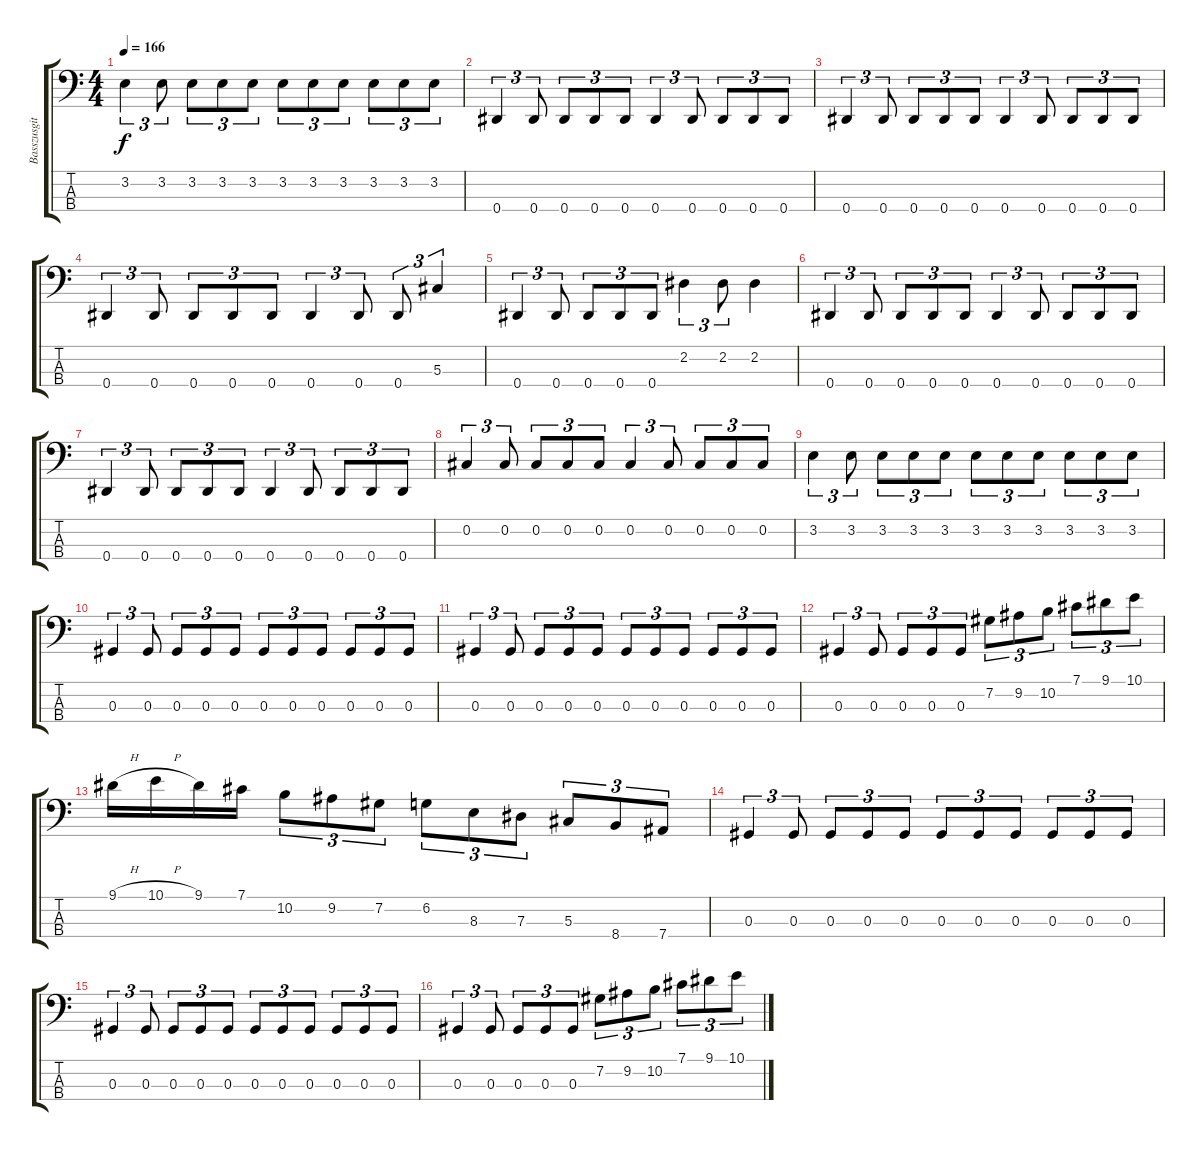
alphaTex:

\track ("Basszusgitár (Barry Dunaway)" "Basszusgit") {instrument electricbassfinger}
\staff {score tabs}
\tuning (Gb2 Db2 Ab1 Eb1) {hide}
\ts (4 4)
\tempo 166
\clef f4
\ks c
3.2.4{tu (3 2) dy f} 3.2.8{tu (3 2)} 3.2.8{tu (3 2)} 3.2.8{tu (3 2)} 3.2.8{tu (3 2)} 3.2.8{tu (3 2)} 3.2.8{tu (3 2)} 3.2.8{tu (3 2)} 3.2.8{tu (3 2)} 3.2.8{tu (3 2)} 3.2.8{tu (3 2)} |
0.4.4{tu (3 2)} 0.4.8{tu (3 2)} 0.4.8{tu (3 2)} 0.4.8{tu (3 2)} 0.4.8{tu (3 2)} 0.4.4{tu (3 2)} 0.4.8{tu (3 2)} 0.4.8{tu (3 2)} 0.4.8{tu (3 2)} 0.4.8{tu (3 2)} |
0.4.4{tu (3 2)} 0.4.8{tu (3 2)} 0.4.8{tu (3 2)} 0.4.8{tu (3 2)} 0.4.8{tu (3 2)} 0.4.4{tu (3 2)} 0.4.8{tu (3 2)} 0.4.8{tu (3 2)} 0.4.8{tu (3 2)} 0.4.8{tu (3 2)} |
0.4.4{tu (3 2)} 0.4.8{tu (3 2)} 0.4.8{tu (3 2)} 0.4.8{tu (3 2)} 0.4.8{tu (3 2)} 0.4.4{tu (3 2)} 0.4.8{tu (3 2)} 0.4.8{tu (3 2)} 5.3.4{tu (3 2)} |
0.4.4{tu (3 2)} 0.4.8{tu (3 2)} 0.4.8{tu (3 2)} 0.4.8{tu (3 2)} 0.4.8{tu (3 2)} 2.2.4{tu (3 2)} 2.2.8{tu (3 2)} 2.2.4 |
0.4.4{tu (3 2)} 0.4.8{tu (3 2)} 0.4.8{tu (3 2)} 0.4.8{tu (3 2)} 0.4.8{tu (3 2)} 0.4.4{tu (3 2)} 0.4.8{tu (3 2)} 0.4.8{tu (3 2)} 0.4.8{tu (3 2)} 0.4.8{tu (3 2)} |
0.4.4{tu (3 2)} 0.4.8{tu (3 2)} 0.4.8{tu (3 2)} 0.4.8{tu (3 2)} 0.4.8{tu (3 2)} 0.4.4{tu (3 2)} 0.4.8{tu (3 2)} 0.4.8{tu (3 2)} 0.4.8{tu (3 2)} 0.4.8{tu (3 2)} |
0.2.4{tu (3 2)} 0.2.8{tu (3 2)} 0.2.8{tu (3 2)} 0.2.8{tu (3 2)} 0.2.8{tu (3 2)} 0.2.4{tu (3 2)} 0.2.8{tu (3 2)} 0.2.8{tu (3 2)} 0.2.8{tu (3 2)} 0.2.8{tu (3 2)} |
3.2.4{tu (3 2)} 3.2.8{tu (3 2)} 3.2.8{tu (3 2)} 3.2.8{tu (3 2)} 3.2.8{tu (3 2)} 3.2.8{tu (3 2)} 3.2.8{tu (3 2)} 3.2.8{tu (3 2)} 3.2.8{tu (3 2)} 3.2.8{tu (3 2)} 3.2.8{tu (3 2)} |
0.3.4{tu (3 2)} 0.3.8{tu (3 2)} 0.3.8{tu (3 2)} 0.3.8{tu (3 2)} 0.3.8{tu (3 2)} 0.3.8{tu (3 2)} 0.3.8{tu (3 2)} 0.3.8{tu (3 2)} 0.3.8{tu (3 2)} 0.3.8{tu (3 2)} 0.3.8{tu (3 2)} |
0.3.4{tu (3 2)} 0.3.8{tu (3 2)} 0.3.8{tu (3 2)} 0.3.8{tu (3 2)} 0.3.8{tu (3 2)} 0.3.8{tu (3 2)} 0.3.8{tu (3 2)} 0.3.8{tu (3 2)} 0.3.8{tu (3 2)} 0.3.8{tu (3 2)} 0.3.8{tu (3 2)} |
0.3.4{tu (3 2)} 0.3.8{tu (3 2)} 0.3.8{tu (3 2)} 0.3.8{tu (3 2)} 0.3.8{tu (3 2)} 7.2.8{tu (3 2)} 9.2.8{tu (3 2)} 10.2.8{tu (3 2)} 7.1.8{tu (3 2)} 9.1.8{tu (3 2)} 10.1.8{tu (3 2)} |
9.1{h}.16 10.1{h}.16 9.1.16 7.1.16 10.2.8{tu (3 2)} 9.2.8{tu (3 2)} 7.2.8{tu (3 2)} 6.2.8{tu (3 2)} 8.3.8{tu (3 2)} 7.3.8{tu (3 2)} 5.3.8{tu (3 2)} 8.4.8{tu (3 2)} 7.4.8{tu (3 2)} |
0.3.4{tu (3 2)} 0.3.8{tu (3 2)} 0.3.8{tu (3 2)} 0.3.8{tu (3 2)} 0.3.8{tu (3 2)} 0.3.8{tu (3 2)} 0.3.8{tu (3 2)} 0.3.8{tu (3 2)} 0.3.8{tu (3 2)} 0.3.8{tu (3 2)} 0.3.8{tu (3 2)} |
0.3.4{tu (3 2)} 0.3.8{tu (3 2)} 0.3.8{tu (3 2)} 0.3.8{tu (3 2)} 0.3.8{tu (3 2)} 0.3.8{tu (3 2)} 0.3.8{tu (3 2)} 0.3.8{tu (3 2)} 0.3.8{tu (3 2)} 0.3.8{tu (3 2)} 0.3.8{tu (3 2)} |
0.3.4{tu (3 2)} 0.3.8{tu (3 2)} 0.3.8{tu (3 2)} 0.3.8{tu (3 2)} 0.3.8{tu (3 2)} 7.2.8{tu (3 2)} 9.2.8{tu (3 2)} 10.2.8{tu (3 2)} 7.1.8{tu (3 2)} 9.1.8{tu (3 2)} 10.1.8{tu (3 2)}
